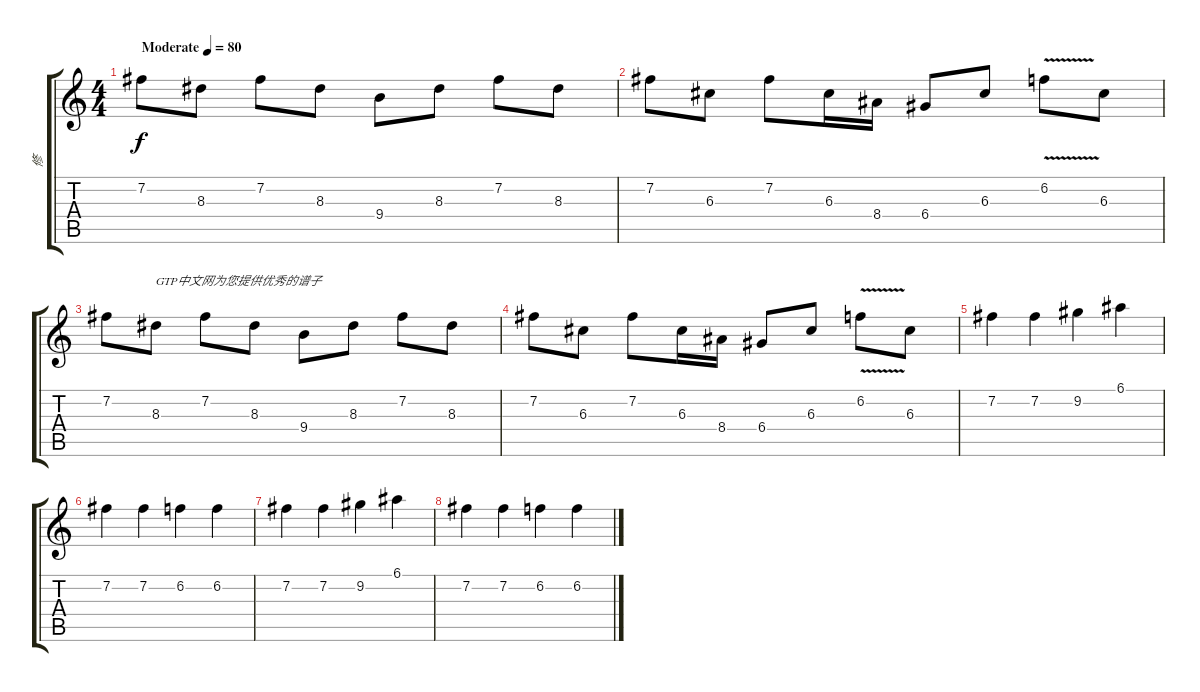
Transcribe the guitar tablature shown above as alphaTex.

\track ("修" "修") {instrument acousticguitarnylon}
\staff {score tabs}
\tuning (E4 B3 G3 D3 A2 E2) {hide}
\ts (4 4)
\tempo (80 "Moderate")
\clef g2
\ks c
7.2.8{dy f instrument acousticguitarnylon} 8.3.8 7.2.8 8.3.8 9.4.8 8.3.8 7.2.8 8.3.8 |
7.2.8 6.3.8 7.2.8 6.3.16 8.4.16 6.4.8 6.3.8 6.2{v}.8 6.3.8 |
7.2.8 8.3.8{txt "GTP中文网为您提供优秀的谱子"} 7.2.8 8.3.8 9.4.8 8.3.8 7.2.8 8.3.8 |
7.2.8 6.3.8 7.2.8 6.3.16 8.4.16 6.4.8 6.3.8 6.2{v}.8 6.3.8 |
7.2.4 7.2.4 9.2.4 6.1.4 |
7.2.4 7.2.4 6.2.4 6.2.4 |
7.2.4 7.2.4 9.2.4 6.1.4 |
7.2.4 7.2.4 6.2.4 6.2.4
